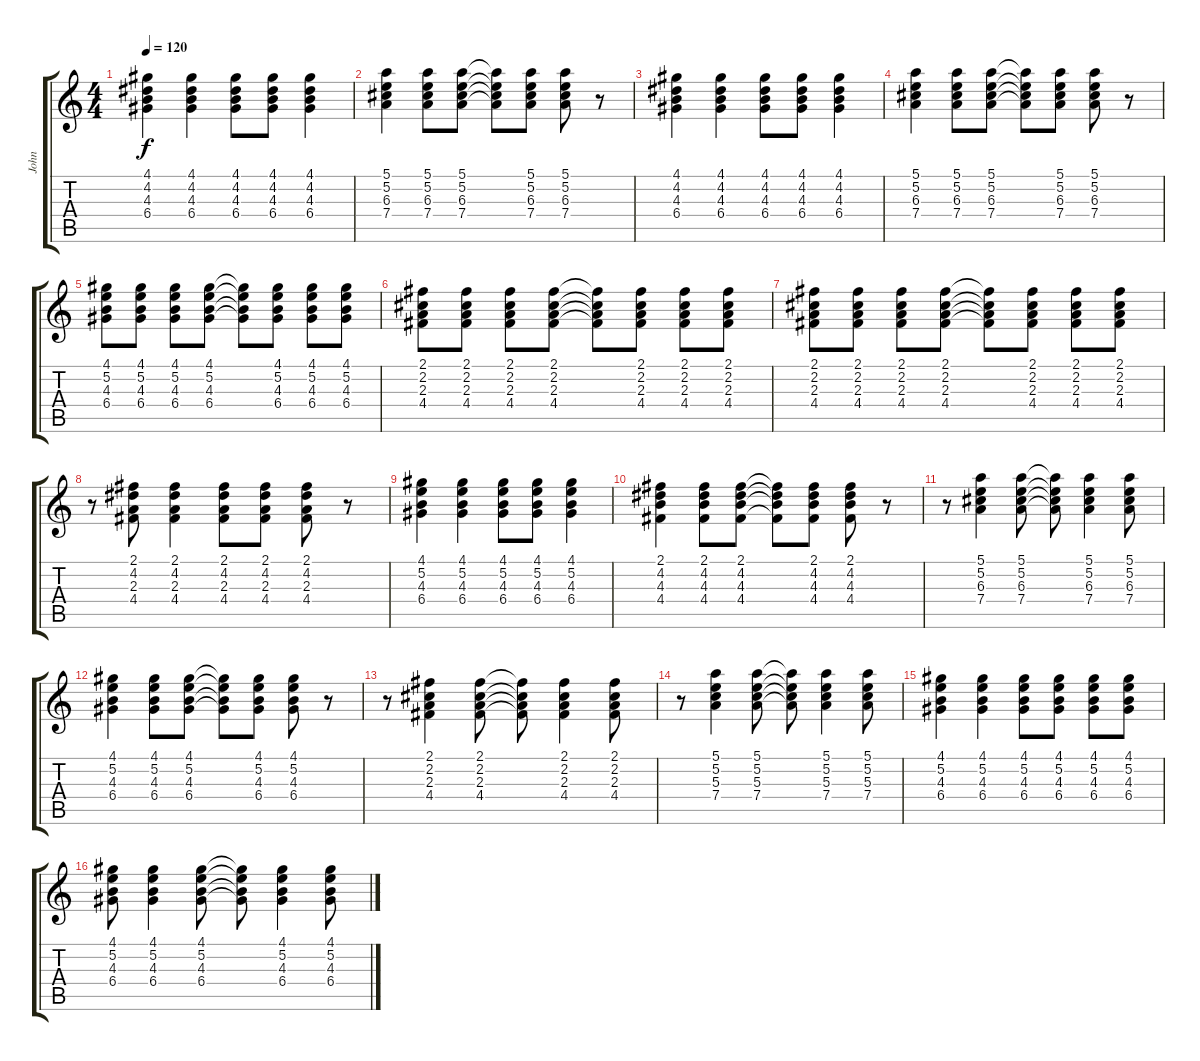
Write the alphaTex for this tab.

\track ("John" "John") {instrument acousticguitarsteel}
\staff {score tabs}
\tuning (E4 B3 G3 D3 A2 E2) {hide}
\ts (4 4)
\tempo 120
\clef g2
\ks c
(4.1 4.2 4.3 6.4).4{dy f} (4.1 4.2 4.3 6.4).4 (4.1 4.2 4.3 6.4).8 (4.1 4.2 4.3 6.4).8 (4.1 4.2 4.3 6.4).4 |
(5.1 5.2 6.3 7.4).4 (5.1 5.2 6.3 7.4).8 (5.1 5.2 6.3 7.4).8 (5.1{t} 5.2{t} 6.3{t} 7.4{t}).8 (5.1 5.2 6.3 7.4).8 (5.1 5.2 6.3 7.4).8 r.8 |
(4.1 4.2 4.3 6.4).4 (4.1 4.2 4.3 6.4).4 (4.1 4.2 4.3 6.4).8 (4.1 4.2 4.3 6.4).8 (4.1 4.2 4.3 6.4).4 |
(5.1 5.2 6.3 7.4).4 (5.1 5.2 6.3 7.4).8 (5.1 5.2 6.3 7.4).8 (5.1{t} 5.2{t} 6.3{t} 7.4{t}).8 (5.1 5.2 6.3 7.4).8 (5.1 5.2 6.3 7.4).8 r.8 |
(4.1 5.2 4.3 6.4).8 (4.1 5.2 4.3 6.4).8 (4.1 5.2 4.3 6.4).8 (4.1 5.2 4.3 6.4).8 (4.1{t} 5.2{t} 4.3{t} 6.4{t}).8 (4.1 5.2 4.3 6.4).8 (4.1 5.2 4.3 6.4).8 (4.1 5.2 4.3 6.4).8 |
(2.1 2.2 2.3 4.4).8 (2.1 2.2 2.3 4.4).8 (2.1 2.2 2.3 4.4).8 (2.1 2.2 2.3 4.4).8 (2.1{t} 2.2{t} 2.3{t} 4.4{t}).8 (2.1 2.2 2.3 4.4).8 (2.1 2.2 2.3 4.4).8 (2.1 2.2 2.3 4.4).8 |
(2.1 2.2 2.3 4.4).8 (2.1 2.2 2.3 4.4).8 (2.1 2.2 2.3 4.4).8 (2.1 2.2 2.3 4.4).8 (2.1{t} 2.2{t} 2.3{t} 4.4{t}).8 (2.1 2.2 2.3 4.4).8 (2.1 2.2 2.3 4.4).8 (2.1 2.2 2.3 4.4).8 |
r.8 (2.1 4.2 2.3 4.4).8 (2.1 4.2 2.3 4.4).4 (2.1 4.2 2.3 4.4).8 (2.1 4.2 2.3 4.4).8 (2.1 4.2 2.3 4.4).8 r.8 |
(4.1 5.2 4.3 6.4).4 (4.1 5.2 4.3 6.4).4 (4.1 5.2 4.3 6.4).8 (4.1 5.2 4.3 6.4).8 (4.1 5.2 4.3 6.4).4 |
(2.1 4.2 4.3 4.4).4 (2.1 4.2 4.3 4.4).8 (2.1 4.2 4.3 4.4).8 (2.1{t} 4.2{t} 4.3{t} 4.4{t}).8 (2.1 4.2 4.3 4.4).8 (2.1 4.2 4.3 4.4).8 r.8 |
r.8 (5.1 5.2 6.3 7.4).4 (5.1 5.2 6.3 7.4).8 (5.1{t} 5.2{t} 6.3{t} 7.4{t}).8 (5.1 5.2 6.3 7.4).4 (5.1 5.2 6.3 7.4).8 |
(4.1 5.2 4.3 6.4).4 (4.1 5.2 4.3 6.4).8 (4.1 5.2 4.3 6.4).8 (4.1{t} 5.2{t} 4.3{t} 6.4{t}).8 (4.1 5.2 4.3 6.4).8 (4.1 5.2 4.3 6.4).8 r.8 |
r.8 (2.1 2.2 2.3 4.4).4 (2.1 2.2 2.3 4.4).8 (2.1{t} 2.2{t} 2.3{t} 4.4{t}).8 (2.1 2.2 2.3 4.4).4 (2.1 2.2 2.3 4.4).8 |
r.8 (5.1 5.2 5.3 7.4).4 (5.1 5.2 5.3 7.4).8 (5.1{t} 5.2{t} 5.3{t} 7.4{t}).8 (5.1 5.2 5.3 7.4).4 (5.1 5.2 5.3 7.4).8 |
(4.1 5.2 4.3 6.4).4 (4.1 5.2 4.3 6.4).4 (4.1 5.2 4.3 6.4).8 (4.1 5.2 4.3 6.4).8 (4.1 5.2 4.3 6.4).8 (4.1 5.2 4.3 6.4).8 |
(4.1 5.2 4.3 6.4).8 (4.1 5.2 4.3 6.4).4 (4.1 5.2 4.3 6.4).8 (4.1{t} 5.2{t} 4.3{t} 6.4{t}).8 (4.1 5.2 4.3 6.4).4 (4.1 5.2 4.3 6.4).8
